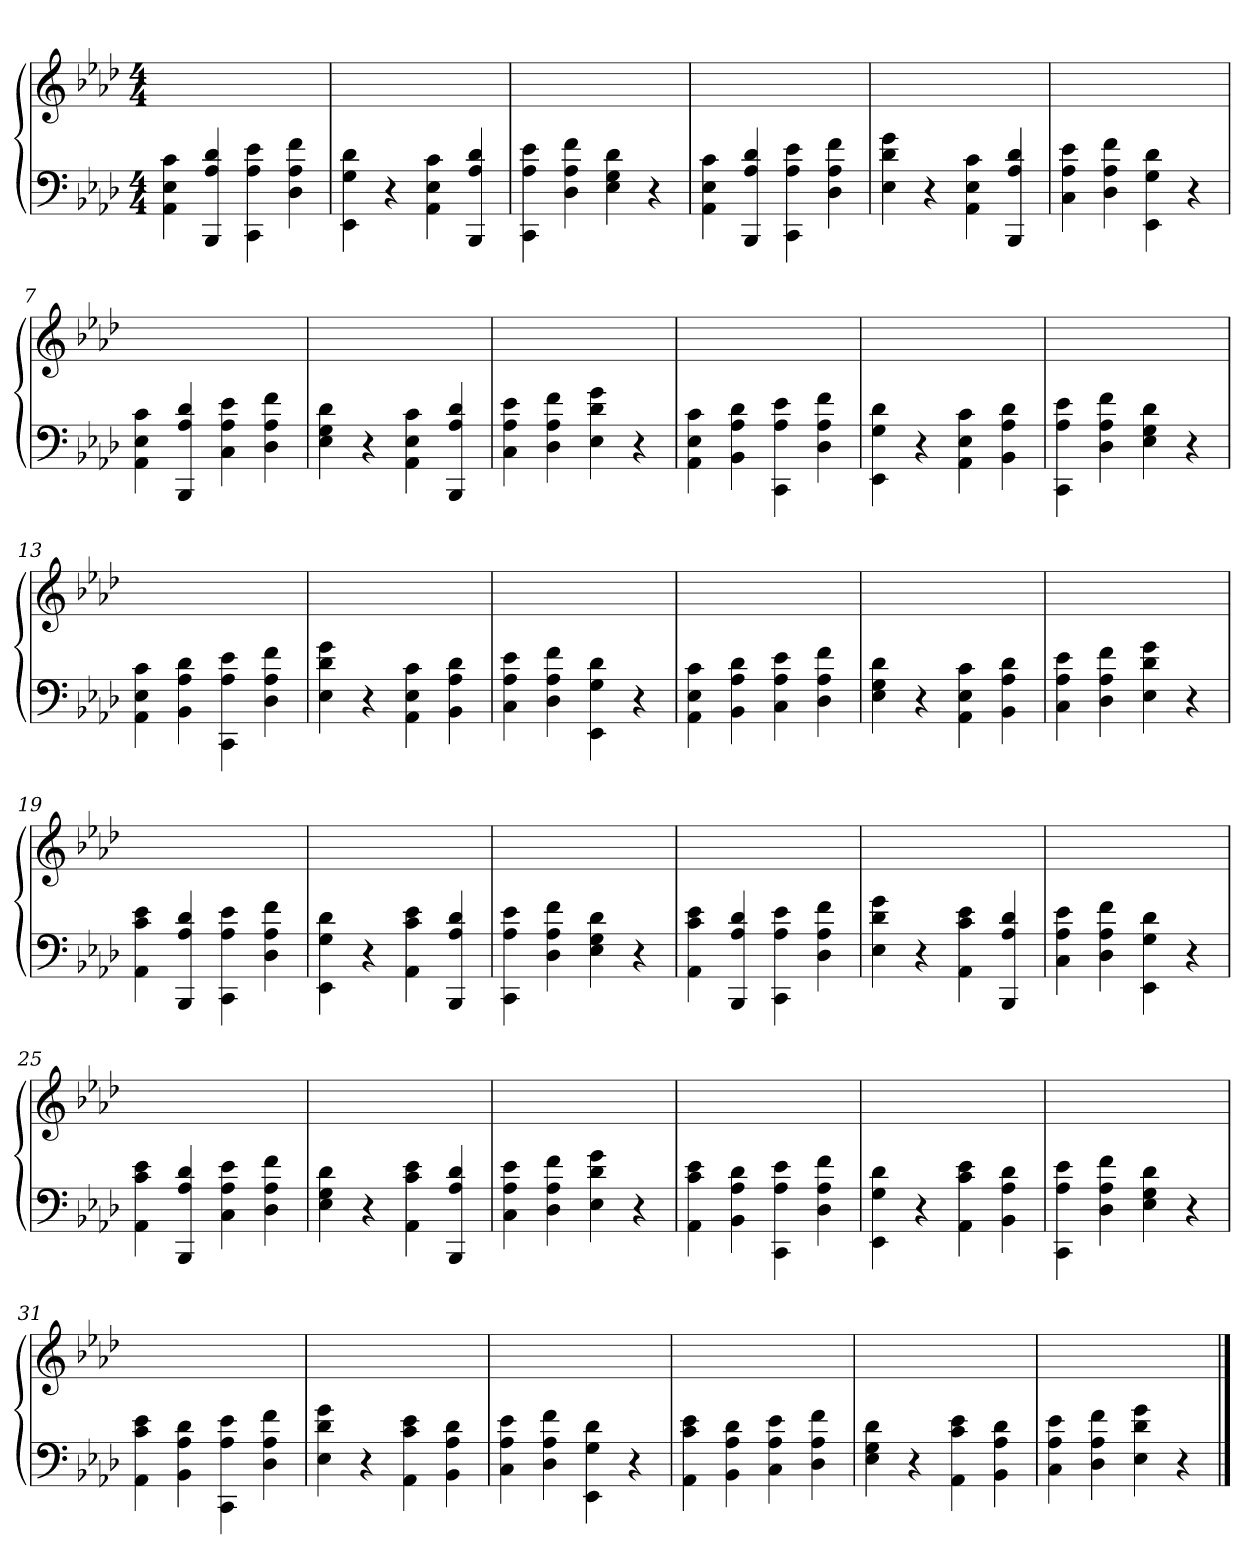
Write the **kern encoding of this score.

**kern	**kern
*part2	*part1
*staff2	*staff1
*clefF4	*clefG2
*k[b-e-a-d-]	*k[b-e-a-d-]
*A-:	*A-:
*M4/4	*M4/4
*MM60	*MM60
=1	=1
4AA- 4E- 4c	1ryy
4BBB- 4A- 4d-	.
4CC 4A- 4e-	.
4D- 4A- 4f	.
=2	=2
4EE- 4G 4d-	1ryy
4r	.
4AA- 4E- 4c	.
4BBB- 4A- 4d-	.
=3	=3
4CC 4A- 4e-	1ryy
4D- 4A- 4f	.
4E- 4G 4d-	.
4r	.
=4	=4
4AA- 4E- 4c	1ryy
4BBB- 4A- 4d-	.
4CC 4A- 4e-	.
4D- 4A- 4f	.
=5	=5
4E- 4d- 4g	1ryy
4r	.
4AA- 4E- 4c	.
4BBB- 4A- 4d-	.
=6	=6
4C 4A- 4e-	1ryy
4D- 4A- 4f	.
4EE- 4G 4d-	.
4r	.
=7	=7
4AA- 4E- 4c	1ryy
4BBB- 4A- 4d-	.
4C 4A- 4e-	.
4D- 4A- 4f	.
=8	=8
4E- 4G 4d-	1ryy
4r	.
4AA- 4E- 4c	.
4BBB- 4A- 4d-	.
=9	=9
4C 4A- 4e-	1ryy
4D- 4A- 4f	.
4E- 4d- 4g	.
4r	.
=10	=10
4AA- 4E- 4c	1ryy
4BB- 4A- 4d-	.
4CC 4A- 4e-	.
4D- 4A- 4f	.
=11	=11
4EE- 4G 4d-	1ryy
4r	.
4AA- 4E- 4c	.
4BB- 4A- 4d-	.
=12	=12
4CC 4A- 4e-	1ryy
4D- 4A- 4f	.
4E- 4G 4d-	.
4r	.
=13	=13
4AA- 4E- 4c	1ryy
4BB- 4A- 4d-	.
4CC 4A- 4e-	.
4D- 4A- 4f	.
=14	=14
4E- 4d- 4g	1ryy
4r	.
4AA- 4E- 4c	.
4BB- 4A- 4d-	.
=15	=15
4C 4A- 4e-	1ryy
4D- 4A- 4f	.
4EE- 4G 4d-	.
4r	.
=16	=16
4AA- 4E- 4c	1ryy
4BB- 4A- 4d-	.
4C 4A- 4e-	.
4D- 4A- 4f	.
=17	=17
4E- 4G 4d-	1ryy
4r	.
4AA- 4E- 4c	.
4BB- 4A- 4d-	.
=18	=18
4C 4A- 4e-	1ryy
4D- 4A- 4f	.
4E- 4d- 4g	.
4r	.
=19	=19
4AA- 4c 4e-	1ryy
4BBB- 4A- 4d-	.
4CC 4A- 4e-	.
4D- 4A- 4f	.
=20	=20
4EE- 4G 4d-	1ryy
4r	.
4AA- 4c 4e-	.
4BBB- 4A- 4d-	.
=21	=21
4CC 4A- 4e-	1ryy
4D- 4A- 4f	.
4E- 4G 4d-	.
4r	.
=22	=22
4AA- 4c 4e-	1ryy
4BBB- 4A- 4d-	.
4CC 4A- 4e-	.
4D- 4A- 4f	.
=23	=23
4E- 4d- 4g	1ryy
4r	.
4AA- 4c 4e-	.
4BBB- 4A- 4d-	.
=24	=24
4C 4A- 4e-	1ryy
4D- 4A- 4f	.
4EE- 4G 4d-	.
4r	.
=25	=25
4AA- 4c 4e-	1ryy
4BBB- 4A- 4d-	.
4C 4A- 4e-	.
4D- 4A- 4f	.
=26	=26
4E- 4G 4d-	1ryy
4r	.
4AA- 4c 4e-	.
4BBB- 4A- 4d-	.
=27	=27
4C 4A- 4e-	1ryy
4D- 4A- 4f	.
4E- 4d- 4g	.
4r	.
=28	=28
4AA- 4c 4e-	1ryy
4BB- 4A- 4d-	.
4CC 4A- 4e-	.
4D- 4A- 4f	.
=29	=29
4EE- 4G 4d-	1ryy
4r	.
4AA- 4c 4e-	.
4BB- 4A- 4d-	.
=30	=30
4CC 4A- 4e-	1ryy
4D- 4A- 4f	.
4E- 4G 4d-	.
4r	.
=31	=31
4AA- 4c 4e-	1ryy
4BB- 4A- 4d-	.
4CC 4A- 4e-	.
4D- 4A- 4f	.
=32	=32
4E- 4d- 4g	1ryy
4r	.
4AA- 4c 4e-	.
4BB- 4A- 4d-	.
=33	=33
4C 4A- 4e-	1ryy
4D- 4A- 4f	.
4EE- 4G 4d-	.
4r	.
=34	=34
4AA- 4c 4e-	1ryy
4BB- 4A- 4d-	.
4C 4A- 4e-	.
4D- 4A- 4f	.
=35	=35
4E- 4G 4d-	1ryy
4r	.
4AA- 4c 4e-	.
4BB- 4A- 4d-	.
=36	=36
4C 4A- 4e-	1ryy
4D- 4A- 4f	.
4E- 4d- 4g	.
4r	.
==	==
*-	*-
